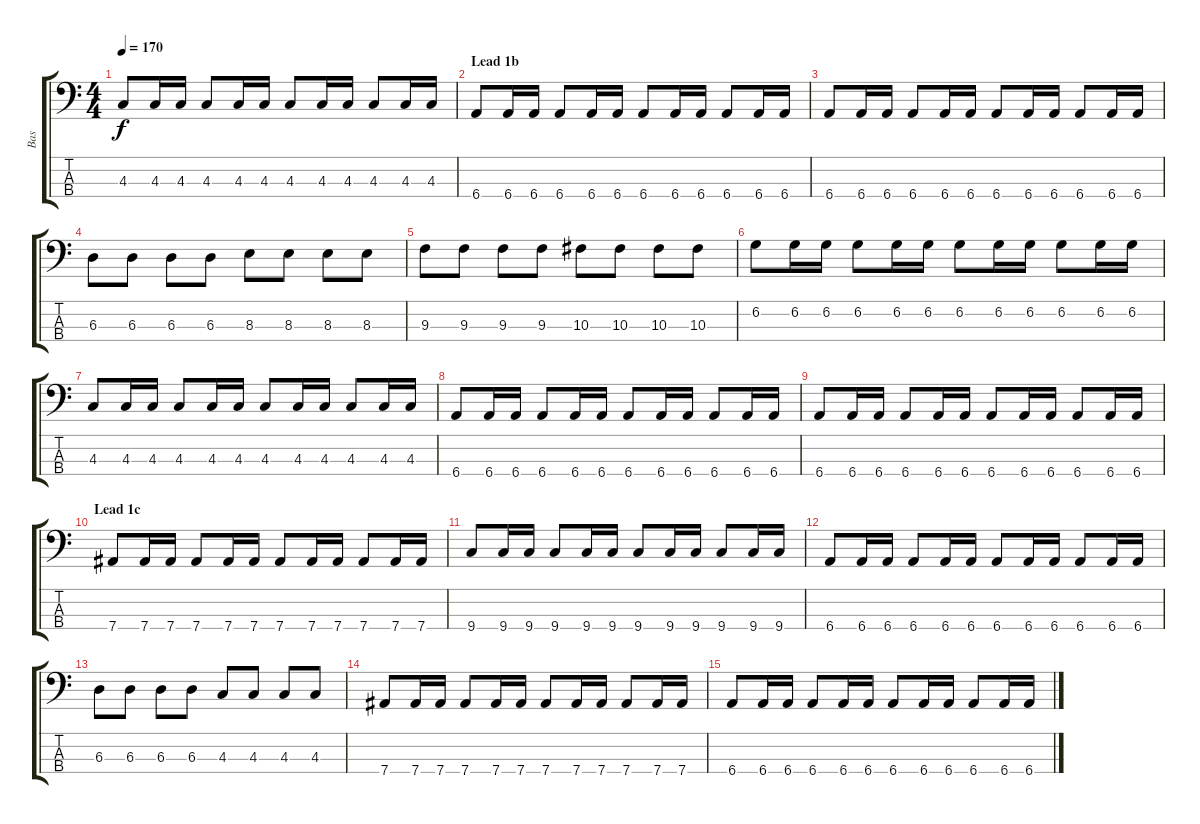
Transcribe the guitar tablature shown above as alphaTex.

\track ("Bas" "Bas") {instrument slapbass1}
\staff {score tabs}
\tuning (Gb2 Db2 Ab1 Eb1) {hide}
\ts (4 4)
\tempo 170
\clef f4
\ks c
4.3.8{dy f} 4.3.16 4.3.16 4.3.8 4.3.16 4.3.16 4.3.8 4.3.16 4.3.16 4.3.8 4.3.16 4.3.16 |
\section ("" "Lead 1b")
6.4.8 6.4.16 6.4.16 6.4.8 6.4.16 6.4.16 6.4.8 6.4.16 6.4.16 6.4.8 6.4.16 6.4.16 |
6.4.8 6.4.16 6.4.16 6.4.8 6.4.16 6.4.16 6.4.8 6.4.16 6.4.16 6.4.8 6.4.16 6.4.16 |
6.3.8 6.3.8 6.3.8 6.3.8 8.3.8 8.3.8 8.3.8 8.3.8 |
9.3.8 9.3.8 9.3.8 9.3.8 10.3.8 10.3.8 10.3.8 10.3.8 |
6.2.8 6.2.16 6.2.16 6.2.8 6.2.16 6.2.16 6.2.8 6.2.16 6.2.16 6.2.8 6.2.16 6.2.16 |
4.3.8 4.3.16 4.3.16 4.3.8 4.3.16 4.3.16 4.3.8 4.3.16 4.3.16 4.3.8 4.3.16 4.3.16 |
6.4.8 6.4.16 6.4.16 6.4.8 6.4.16 6.4.16 6.4.8 6.4.16 6.4.16 6.4.8 6.4.16 6.4.16 |
6.4.8 6.4.16 6.4.16 6.4.8 6.4.16 6.4.16 6.4.8 6.4.16 6.4.16 6.4.8 6.4.16 6.4.16 |
\section ("" "Lead 1c")
7.4.8 7.4.16 7.4.16 7.4.8 7.4.16 7.4.16 7.4.8 7.4.16 7.4.16 7.4.8 7.4.16 7.4.16 |
9.4.8 9.4.16 9.4.16 9.4.8 9.4.16 9.4.16 9.4.8 9.4.16 9.4.16 9.4.8 9.4.16 9.4.16 |
6.4.8 6.4.16 6.4.16 6.4.8 6.4.16 6.4.16 6.4.8 6.4.16 6.4.16 6.4.8 6.4.16 6.4.16 |
6.3.8 6.3.8 6.3.8 6.3.8 4.3.8 4.3.8 4.3.8 4.3.8 |
7.4.8 7.4.16 7.4.16 7.4.8 7.4.16 7.4.16 7.4.8 7.4.16 7.4.16 7.4.8 7.4.16 7.4.16 |
6.4.8 6.4.16 6.4.16 6.4.8 6.4.16 6.4.16 6.4.8 6.4.16 6.4.16 6.4.8 6.4.16 6.4.16
